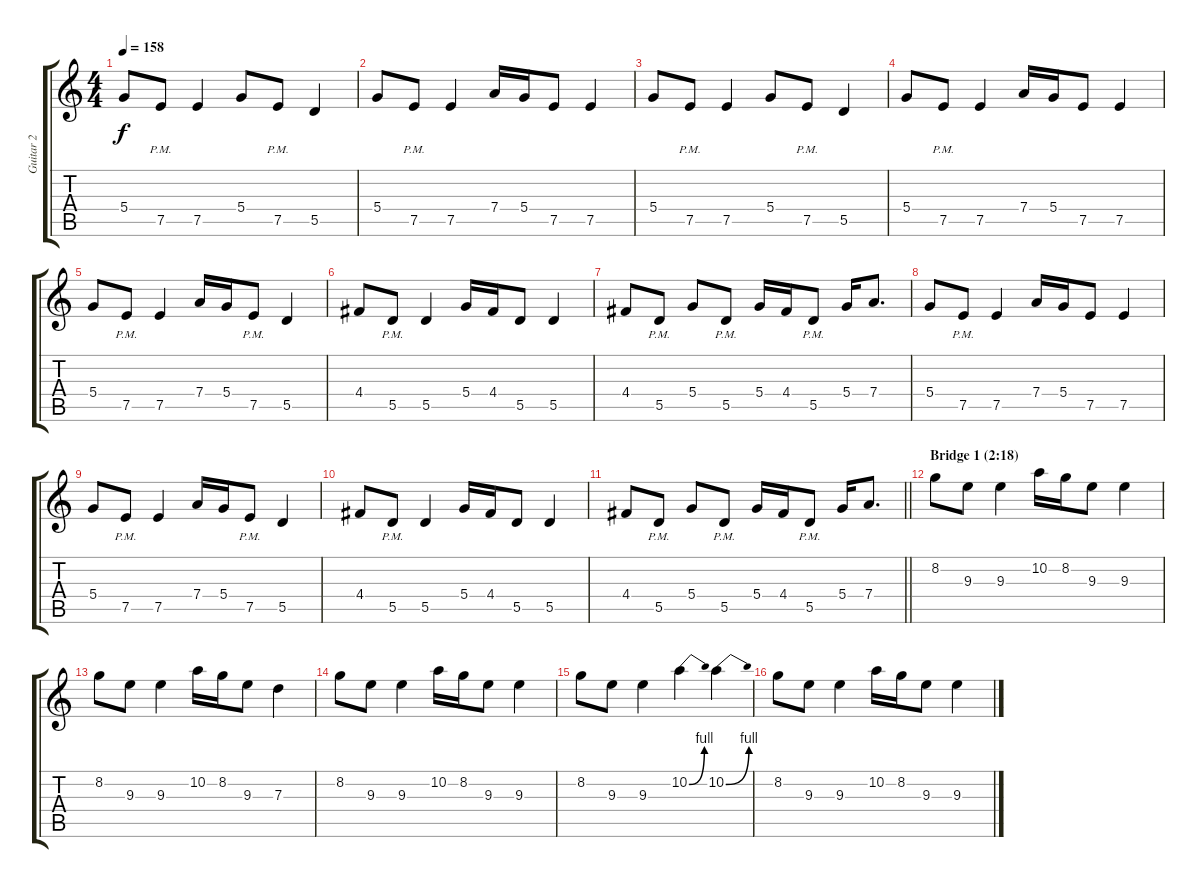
\track ("Guitar 2" "Guitar 2") {instrument distortionguitar}
\staff {score tabs}
\tuning (E4 B3 G3 D3 A2 E2) {hide}
\ts (4 4)
\tempo 158
\clef g2
\ks c
5.4.8{dy f} 7.5{pm}.8 7.5.4 5.4.8 7.5{pm}.8 5.5.4 |
5.4.8 7.5{pm}.8 7.5.4 7.4.16 5.4.16 7.5.8 7.5.4 |
5.4.8 7.5{pm}.8 7.5.4 5.4.8 7.5{pm}.8 5.5.4 |
5.4.8 7.5{pm}.8 7.5.4 7.4.16 5.4.16 7.5.8 7.5.4 |
5.4.8 7.5{pm}.8 7.5.4 7.4.16 5.4.16 7.5{pm}.8 5.5.4 |
4.4.8 5.5{pm}.8 5.5.4 5.4.16 4.4.16 5.5.8 5.5.4 |
4.4.8 5.5{pm}.8 5.4.8 5.5{pm}.8 5.4.16 4.4.16 5.5{pm}.8 5.4.16 7.4.8{d} |
5.4.8 7.5{pm}.8 7.5.4 7.4.16 5.4.16 7.5.8 7.5.4 |
5.4.8 7.5{pm}.8 7.5.4 7.4.16 5.4.16 7.5{pm}.8 5.5.4 |
4.4.8 5.5{pm}.8 5.5.4 5.4.16 4.4.16 5.5.8 5.5.4 |
\barLineRight lightlight
4.4.8 5.5{pm}.8 5.4.8 5.5{pm}.8 5.4.16 4.4.16 5.5{pm}.8 5.4.16 7.4.8{d} |
\section ("" "Bridge 1 (2:18)")
8.2.8 9.3.8 9.3.4 10.2.16 8.2.16 9.3.8 9.3.4 |
8.2.8 9.3.8 9.3.4 10.2.16 8.2.16 9.3.8 7.3.4 |
8.2.8 9.3.8 9.3.4 10.2.16 8.2.16 9.3.8 9.3.4 |
8.2.8 9.3.8 9.3.4 10.2{be (bend 0 0 60 4)}.4 10.2{be (bend 0 0 60 4)}.4 |
8.2.8 9.3.8 9.3.4 10.2.16 8.2.16 9.3.8 9.3.4
